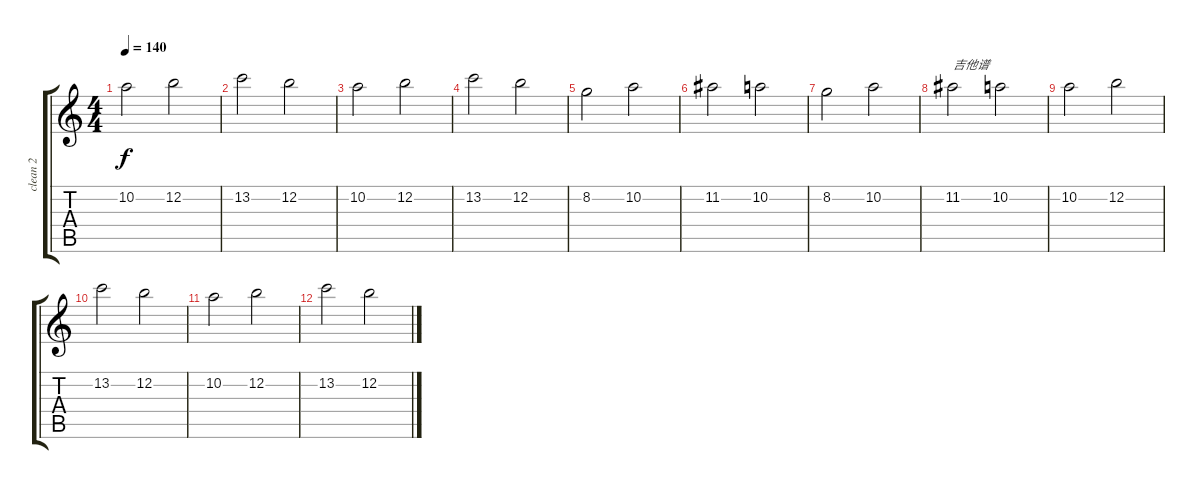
\track ("clean 2" "clean 2") {instrument electricguitarclean}
\staff {score tabs}
\tuning (E4 B3 G3 D3 A2 E2) {hide}
\ts (4 4)
\tempo 140
\clef g2
\ks c
10.2.2{dy f} 12.2.2 |
13.2.2 12.2.2 |
10.2.2 12.2.2 |
13.2.2 12.2.2 |
8.2.2 10.2.2 |
11.2.2 10.2.2 |
8.2.2 10.2.2 |
11.2.2{txt "吉他谱"} 10.2.2 |
10.2.2 12.2.2 |
13.2.2 12.2.2 |
10.2.2 12.2.2 |
13.2.2 12.2.2
